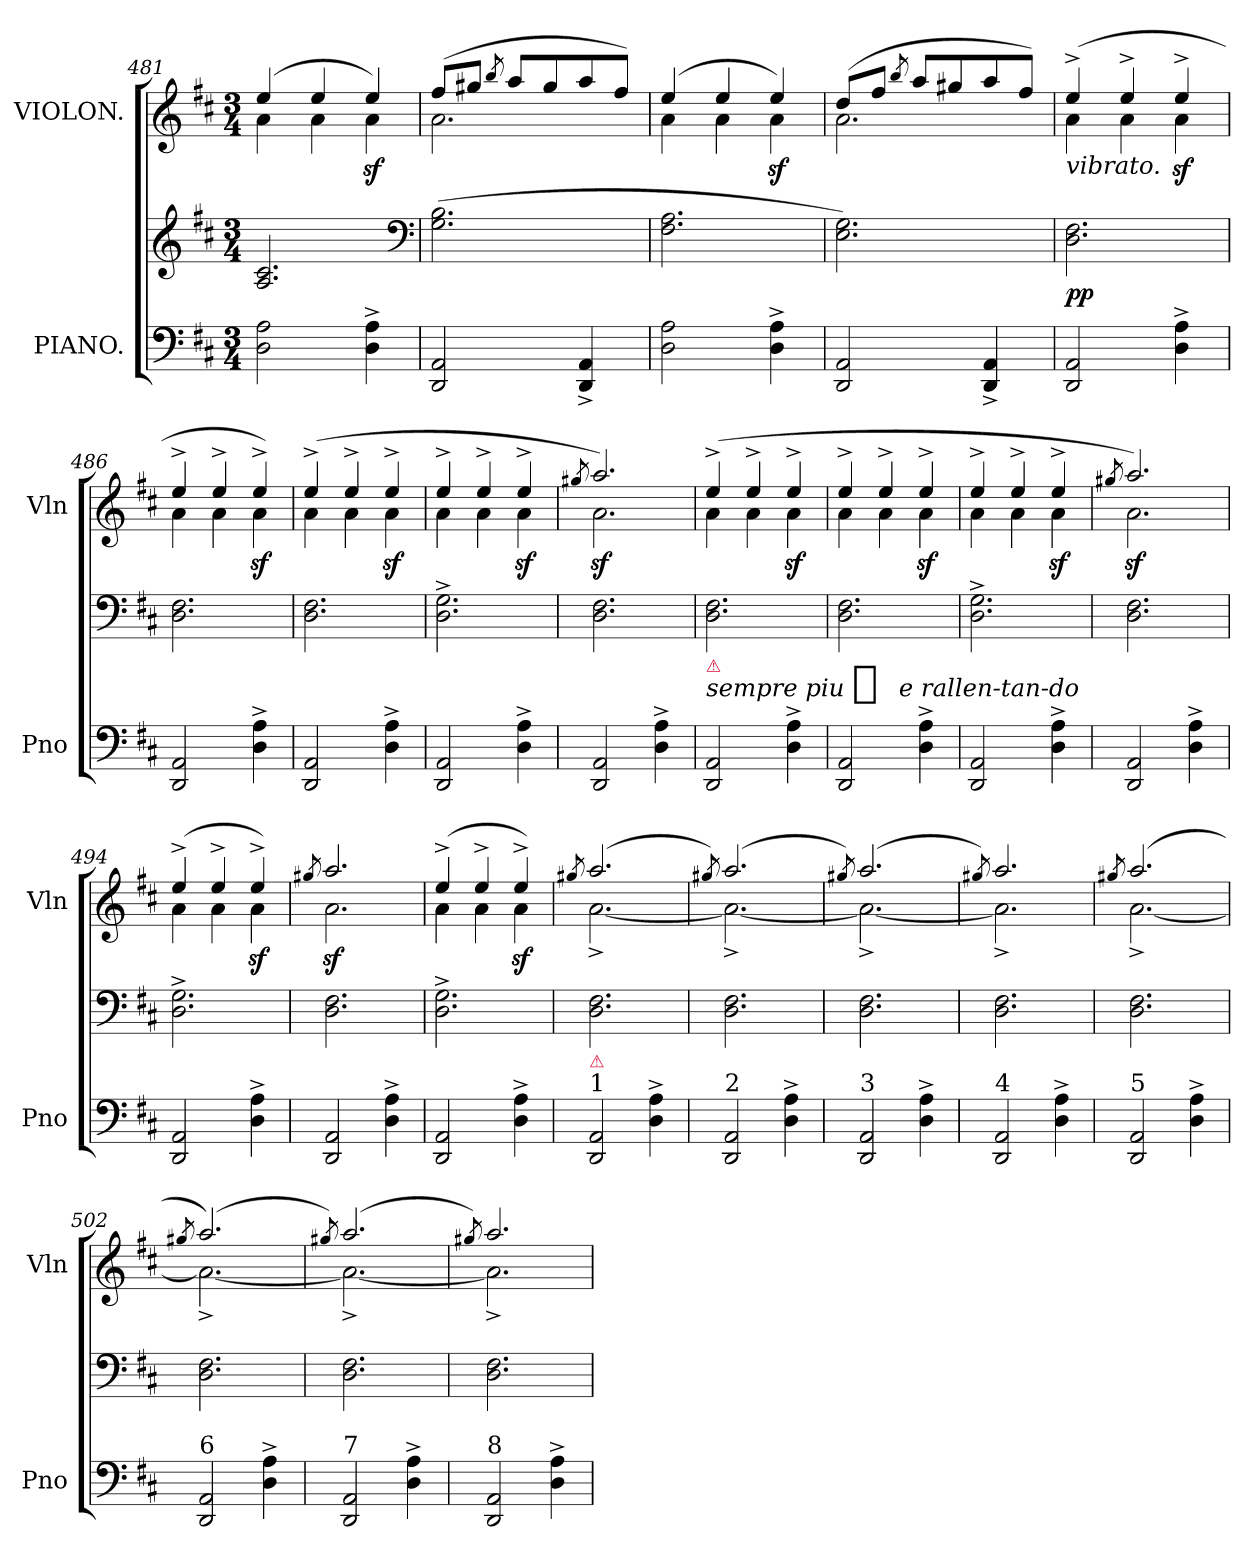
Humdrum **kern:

**kern	**kern	**dynam	**kern
*part2	*part2	*part2	*part1
*staff3	*staff2	*staff2/3	*staff1
*I"PIANO.	*	*	*I"VIOLON.
*I'Pno	*	*	*I'Vln
*clefF4	*clefG2	*	*clefG2
*k[f#c#]	*k[f#c#]	*	*k[f#c#]
*M3/4	*M3/4	*	*M3/4
=481	=481	=481	=481
*	*	*	*^
2D\ 2A\	2.A/ 2.c#/	.	(4ee/	4a\
.	.	.	4ee/	4a\
4D^\ 4A^\	.	.	4ee/)	4az\
*	*clefF4	*	*	*
=482	=482	=482	=482	=482
2DD/ 2AA/	(2.G\ 2.B\	.	(8ff#/L	2.a\
.	.	.	8gg#X/J	.
.	.	.	8qbb/	.
.	.	.	8aa/L	.
.	.	.	8gg#/	.
4DD^>/ 4AA^>/	.	.	8aa/	.
.	.	.	8ff#/J)	.
=483	=483	=483	=483	=483
2D\ 2A\	2.F#\ 2.A\	.	(4ee/	4a\
.	.	.	4ee/	4a\
4D^\ 4A^\	.	.	4ee/)	4az\
=484	=484	=484	=484	=484
2DD/ 2AA/	2.E\ 2.G\)	.	(8dd/L	2.a\
.	.	.	8ff#/J	.
.	.	.	8qbb/	.
.	.	.	8aa/L	.
.	.	.	8gg#X/	.
4DD^>/ 4AA^>/	.	.	8aa/	.
.	.	.	8ff#/J)	.
=485	=485	=485	=485	=485
!	!	!	!LO:TX:b:i:t=vibrato.	!
2DD/ 2AA/	2.D\ 2.F#\	pp	(4ee^/	4a\
.	.	.	4ee^/	4a\
4D^\ 4A^\	.	.	4ee^/	4az\
=486	=486	=486	=486	=486
2DD/ 2AA/	2.D\ 2.F#\	.	4ee^/	4a\
.	.	.	4ee^/	4a\
4D^\ 4A^\	.	.	4ee^/)	4az\
=487	=487	=487	=487	=487
2DD/ 2AA/	2.D\ 2.F#\	.	(4ee^/	4a\
.	.	.	4ee^/	4a\
4D^\ 4A^\	.	.	4ee^/	4az\
=488	=488	=488	=488	=488
2DD/ 2AA/	2.D^\ 2.G^\	.	4ee^/	4a\
.	.	.	4ee^/	4a\
4D^\ 4A^\	.	.	4ee^/	4az\
=489	=489	=489	=489	=489
.	.	.	8qgg#X/	.
2DD/ 2AA/	2.D\ 2.F#\	.	2.aa/)	2.az\
4D^\ 4A^\	.	.	.	.
=490	=490	=490	=490	=490
!	!LO:TX:b:Bi:color=crimson:t=⚠	!	!	!
!	!	!LO:DY:t=sempre piu %s e rallen-tan-do	!	!
2DD/ 2AA/	2.D\ 2.F#\	p	(4ee^/	4a\
.	.	.	4ee^/	4a\
4D^\ 4A^\	.	.	4ee^/	4az\
=491	=491	=491	=491	=491
2DD/ 2AA/	2.D\ 2.F#\	.	4ee^/	4a\
.	.	.	4ee^/	4a\
4D^\ 4A^\	.	.	4ee^/	4az\
=492	=492	=492	=492	=492
2DD/ 2AA/	2.D^\ 2.G^\	.	4ee^/	4a\
.	.	.	4ee^/	4a\
4D^\ 4A^\	.	.	4ee^/	4az\
=493	=493	=493	=493	=493
.	.	.	8qgg#X/	.
2DD/ 2AA/	2.D\ 2.F#\	.	2.aa/)	2.az\
4D^\ 4A^\	.	.	.	.
=494	=494	=494	=494	=494
2DD/ 2AA/	2.D^\ 2.G^\	.	(4ee^/	4a\
.	.	.	4ee^/	4a\
4D^\ 4A^\	.	.	4ee^/)	4az\
=495	=495	=495	=495	=495
.	.	.	8qgg#X/	.
2DD/ 2AA/	2.D\ 2.F#\	.	2.aa/	2.az\
4D^\ 4A^\	.	.	.	.
=496	=496	=496	=496	=496
2DD/ 2AA/	2.D^\ 2.G^\	.	(4ee^/	4a\
.	.	.	4ee^/	4a\
4D^\ 4A^\	.	.	4ee^/)	4az\
=497	=497	=497	=497	=497
.	.	.	8qgg#X/	.
!	!LO:TX:b:Bi:color=crimson:t=⚠	!	!	!
!LO:TX:a:t=1	!	!	!	!
2DD/ 2AA/	2.D\ 2.F#\	.	(2.aa/	[2.a^\
4D^\ 4A^\	.	.	.	.
=498	=498	=498	=498	=498
.	.	.	8qgg#X/)	.
!LO:TX:a:t=2	!	!	!	!
2DD/ 2AA/	2.D\ 2.F#\	.	(2.aa/	2.a^\_
4D^\ 4A^\	.	.	.	.
=499	=499	=499	=499	=499
.	.	.	8qgg#X/)	.
!LO:TX:a:t=3	!	!	!	!
2DD/ 2AA/	2.D\ 2.F#\	.	(2.aa/	2.a^\_
4D^\ 4A^\	.	.	.	.
=500	=500	=500	=500	=500
.	.	.	8qgg#X/)	.
!LO:TX:a:t=4	!	!	!	!
2DD/ 2AA/	2.D\ 2.F#\	.	2.aa/	2.a^\]
4D^\ 4A^\	.	.	.	.
=501	=501	=501	=501	=501
.	.	.	8qgg#X/	.
!LO:TX:a:t=5	!	!	!	!
2DD/ 2AA/	2.D\ 2.F#\	.	(2.aa/	[2.a^\
4D^\ 4A^\	.	.	.	.
=502	=502	=502	=502	=502
.	.	.	8qgg#X/	.
!LO:TX:a:t=6	!	!	!	!
2DD/ 2AA/	2.D\ 2.F#\	.	(2.aa/)	2.a^\_
4D^\ 4A^\	.	.	.	.
=503	=503	=503	=503	=503
.	.	.	8qgg#X/)	.
!LO:TX:a:t=7	!	!	!	!
2DD/ 2AA/	2.D\ 2.F#\	.	(2.aa/	2.a^\_
4D^\ 4A^\	.	.	.	.
=504	=504	=504	=504	=504
.	.	.	8qgg#X/)	.
!LO:TX:a:t=8	!	!	!	!
2DD/ 2AA/	2.D\ 2.F#\	.	2.aa/	2.a^\]
4D^\ 4A^\	.	.	.	.
*	*	*	*v	*v
=	=	=	=
*-	*-	*-	*-
